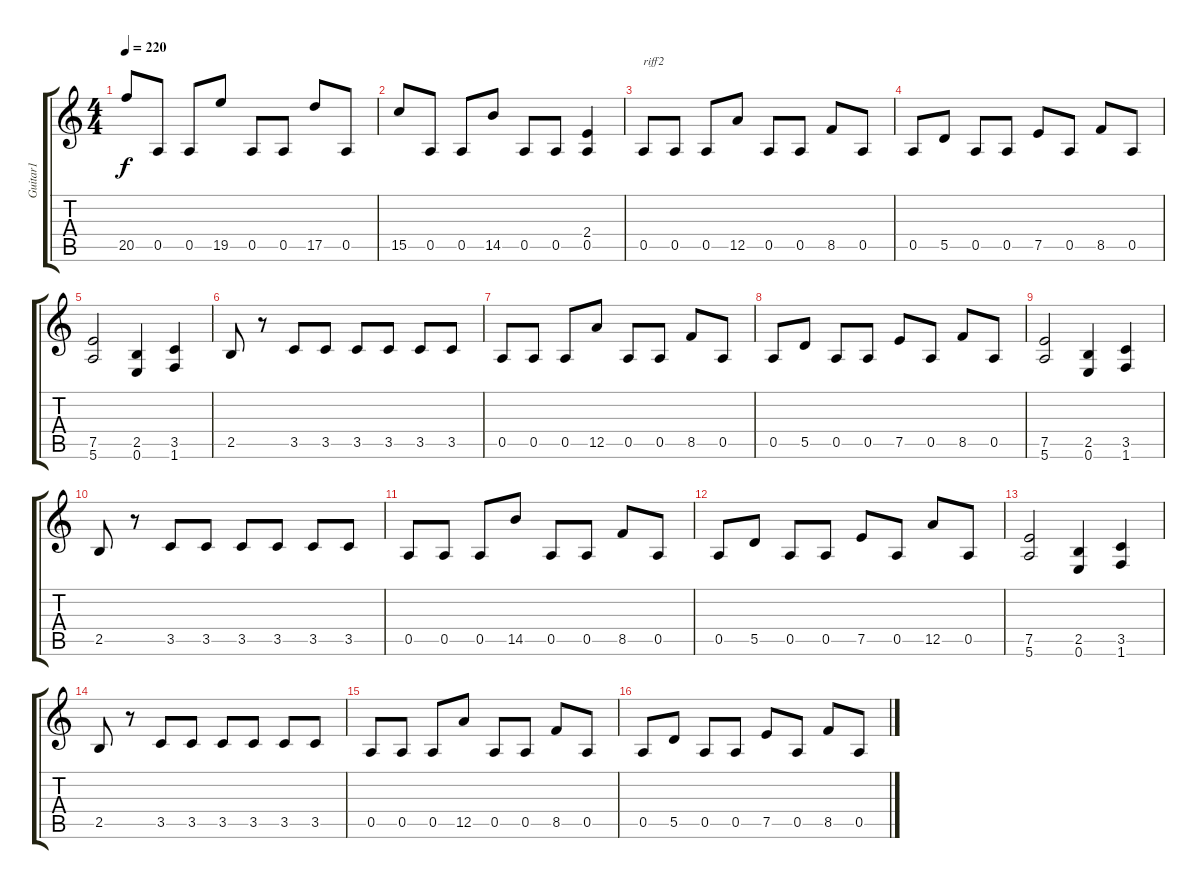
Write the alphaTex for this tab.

\track ("Guitar1" "Guitar1") {instrument distortionguitar}
\staff {score tabs}
\tuning (E4 B3 G3 D3 A2 E2) {hide}
\ts (4 4)
\tempo 220
\clef g2
\ks c
20.5.8{dy f} 0.5.8 0.5.8 19.5.8 0.5.8 0.5.8 17.5.8 0.5.8 |
15.5.8 0.5.8 0.5.8 14.5.8 0.5.8 0.5.8 (2.4 0.5).4 |
0.5.8{txt "riff2"} 0.5.8 0.5.8 12.5.8 0.5.8 0.5.8 8.5.8 0.5.8 |
0.5.8 5.5.8 0.5.8 0.5.8 7.5.8 0.5.8 8.5.8 0.5.8 |
(7.5 5.6).2 (2.5 0.6).4 (3.5 1.6).4 |
2.5.8 r.8 3.5.8 3.5.8 3.5.8 3.5.8 3.5.8 3.5.8 |
0.5.8 0.5.8 0.5.8 12.5.8 0.5.8 0.5.8 8.5.8 0.5.8 |
0.5.8 5.5.8 0.5.8 0.5.8 7.5.8 0.5.8 8.5.8 0.5.8 |
(7.5 5.6).2 (2.5 0.6).4 (3.5 1.6).4 |
2.5.8 r.8 3.5.8 3.5.8 3.5.8 3.5.8 3.5.8 3.5.8 |
0.5.8 0.5.8 0.5.8 14.5.8 0.5.8 0.5.8 8.5.8 0.5.8 |
0.5.8 5.5.8 0.5.8 0.5.8 7.5.8 0.5.8 12.5.8 0.5.8 |
(7.5 5.6).2 (2.5 0.6).4 (3.5 1.6).4 |
2.5.8 r.8 3.5.8 3.5.8 3.5.8 3.5.8 3.5.8 3.5.8 |
0.5.8 0.5.8 0.5.8 12.5.8 0.5.8 0.5.8 8.5.8 0.5.8 |
0.5.8 5.5.8 0.5.8 0.5.8 7.5.8 0.5.8 8.5.8 0.5.8
